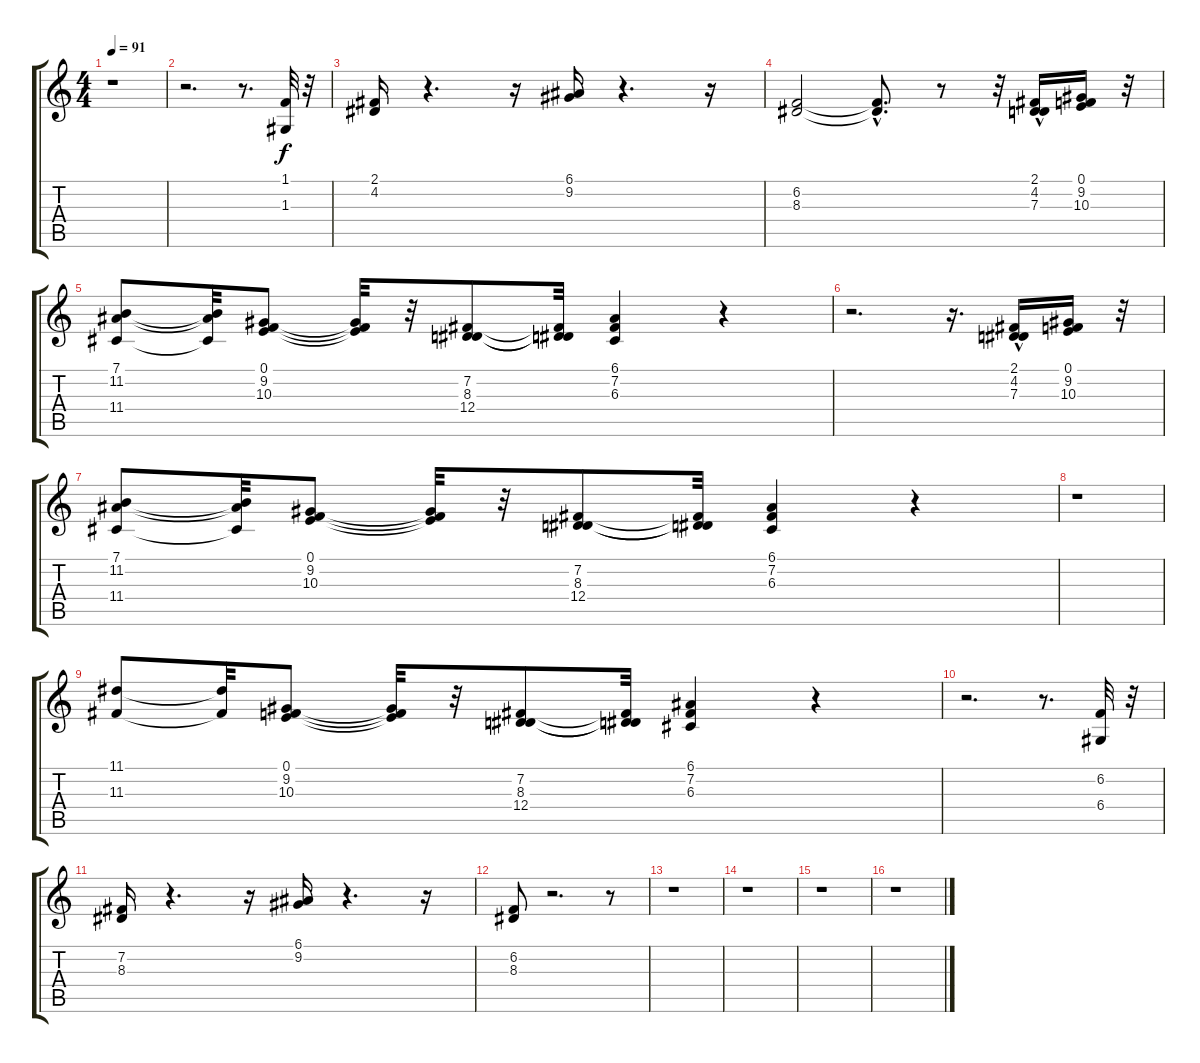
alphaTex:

\track "" {instrument choiraahs}
\staff {score tabs}
\tuning (E4 B3 G3 D3 A2 E2) {hide}
\ts (4 4)
\tempo 91
\clef g2
\ks c
r.1{dy f} |
r.2{d} r.8{d} (1.1 1.3).32 r.32 |
(2.1 4.2).16 r.4{d} r.16 (6.1 9.2).16 r.4{d} r.16 |
(6.2 8.3).2 (6.2{hac t} 8.3{hac t}).8{d} r.8 r.32 (2.1{hac} 4.2 7.3).16 (0.1 9.2 10.3).16 r.32 |
(7.1 11.2 11.4).8 (7.1{t} 11.2{t} 11.4{t}).32 (0.1 9.2 10.3).8 (0.1{t} 9.2{t} 10.3{t}).32 r.32 (7.2 8.3 12.4).8 (7.2{t} 8.3{t} 12.4{t}).32 (6.1 7.2 6.3).4 r.4 |
r.2{d} r.16{d} (2.1{hac} 4.2 7.3).16 (0.1 9.2 10.3).16 r.32 |
(7.1 11.2 11.4).8 (7.1{t} 11.2{t} 11.4{t}).32 (0.1 9.2 10.3).8 (0.1{t} 9.2{t} 10.3{t}).32 r.32 (7.2 8.3 12.4).8 (7.2{t} 8.3{t} 12.4{t}).32 (6.1 7.2 6.3).4 r.4 |
r.1 |
(11.1 11.3).8 (11.1{t} 11.3{t}).32 (0.1 9.2 10.3).8 (0.1{t} 9.2{t} 10.3{t}).32 r.32 (7.2 8.3 12.4).8 (7.2{t} 8.3{t} 12.4{t}).32 (6.1 7.2 6.3).4 r.4 |
r.2{d} r.8{d} (6.2 6.4).32 r.32 |
(7.2 8.3).16 r.4{d} r.16 (6.1 9.2).16 r.4{d} r.16 |
(6.2 8.3).8 r.2{d} r.8 |
r.1 |
r.1 |
r.1 |
r.1
